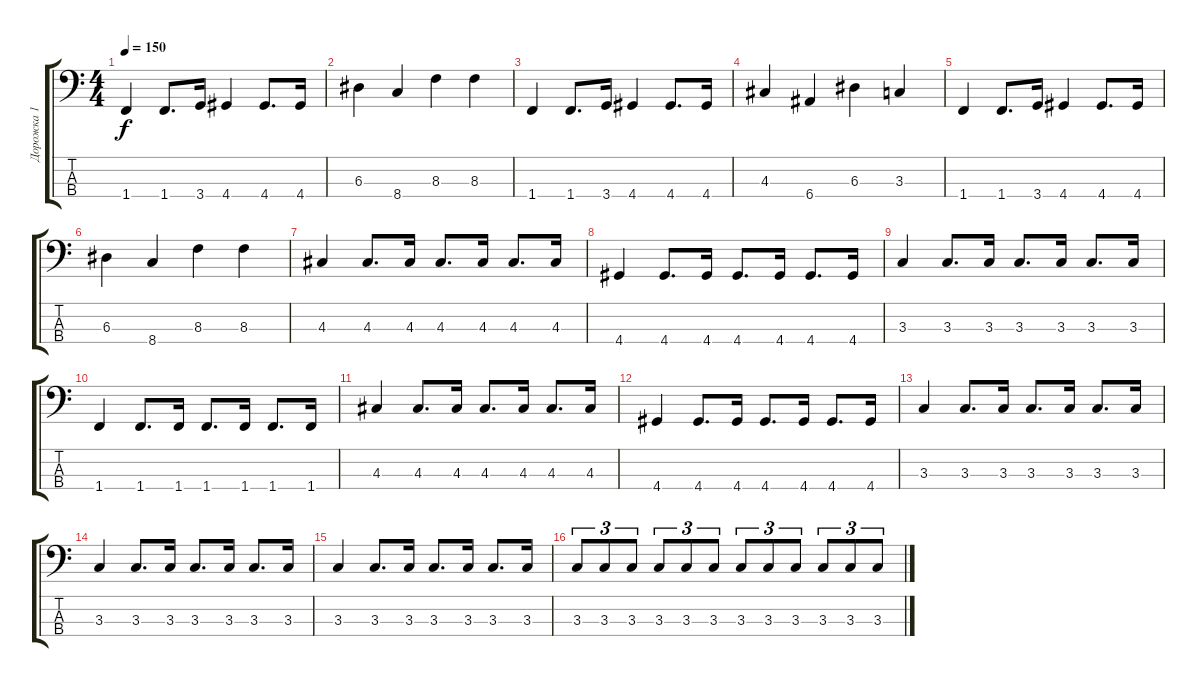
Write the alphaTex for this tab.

\track ("Дорожка 1" "Дорожка 1") {instrument acousticguitarsteel}
\staff {score tabs}
\tuning (G2 D2 A1 E1) {hide}
\ts (4 4)
\tempo 150
\clef f4
\ks c
1.4.4{dy f} 1.4.8{d} 3.4.16 4.4.4 4.4.8{d} 4.4.16 |
6.3.4 8.4.4 8.3.4 8.3.4 |
1.4.4 1.4.8{d} 3.4.16 4.4.4 4.4.8{d} 4.4.16 |
4.3.4 6.4.4 6.3.4 3.3.4 |
1.4.4 1.4.8{d} 3.4.16 4.4.4 4.4.8{d} 4.4.16 |
6.3.4 8.4.4 8.3.4 8.3.4 |
4.3.4 4.3.8{d} 4.3.16 4.3.8{d} 4.3.16 4.3.8{d} 4.3.16 |
4.4.4 4.4.8{d} 4.4.16 4.4.8{d} 4.4.16 4.4.8{d} 4.4.16 |
3.3.4 3.3.8{d} 3.3.16 3.3.8{d} 3.3.16 3.3.8{d} 3.3.16 |
1.4.4 1.4.8{d} 1.4.16 1.4.8{d} 1.4.16 1.4.8{d} 1.4.16 |
4.3.4 4.3.8{d} 4.3.16 4.3.8{d} 4.3.16 4.3.8{d} 4.3.16 |
4.4.4 4.4.8{d} 4.4.16 4.4.8{d} 4.4.16 4.4.8{d} 4.4.16 |
3.3.4 3.3.8{d} 3.3.16 3.3.8{d} 3.3.16 3.3.8{d} 3.3.16 |
3.3.4 3.3.8{d} 3.3.16 3.3.8{d} 3.3.16 3.3.8{d} 3.3.16 |
3.3.4 3.3.8{d} 3.3.16 3.3.8{d} 3.3.16 3.3.8{d} 3.3.16 |
3.3.8{tu (3 2)} 3.3.8{tu (3 2)} 3.3.8{tu (3 2)} 3.3.8{tu (3 2)} 3.3.8{tu (3 2)} 3.3.8{tu (3 2)} 3.3.8{tu (3 2)} 3.3.8{tu (3 2)} 3.3.8{tu (3 2)} 3.3.8{tu (3 2)} 3.3.8{tu (3 2)} 3.3.8{tu (3 2)}
